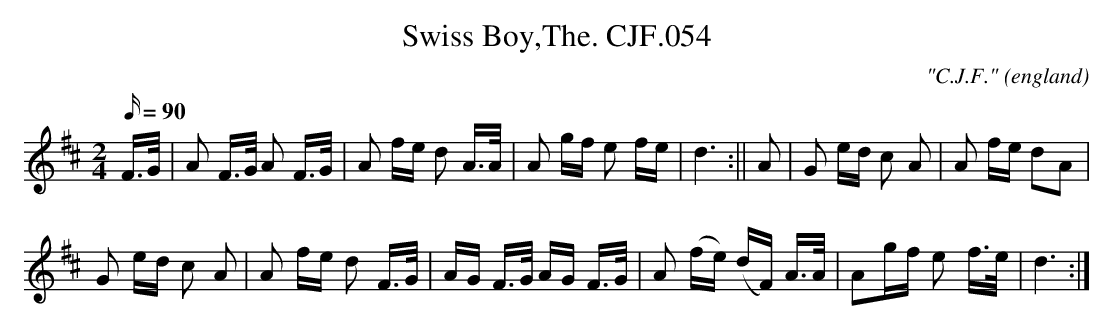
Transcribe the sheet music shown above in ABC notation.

X:1
T:Swiss Boy,The. CJF.054
O:england
M:2/4
L:1/16
Q:90
C:"C.J.F."
K:D
F>G|A2 F>G A2 F>G|A2 fe d2 A>A|A2 gf e2 fe|\
d6:||A2|G2 ed c2 A2|A2 fe d2A2|
G2 ed c2 A2|A2 fe d2 F>G|AG F>G AG F>G|\
A2 (fe) (dF) A>A|A2gf e2 f>e|d6:|]
